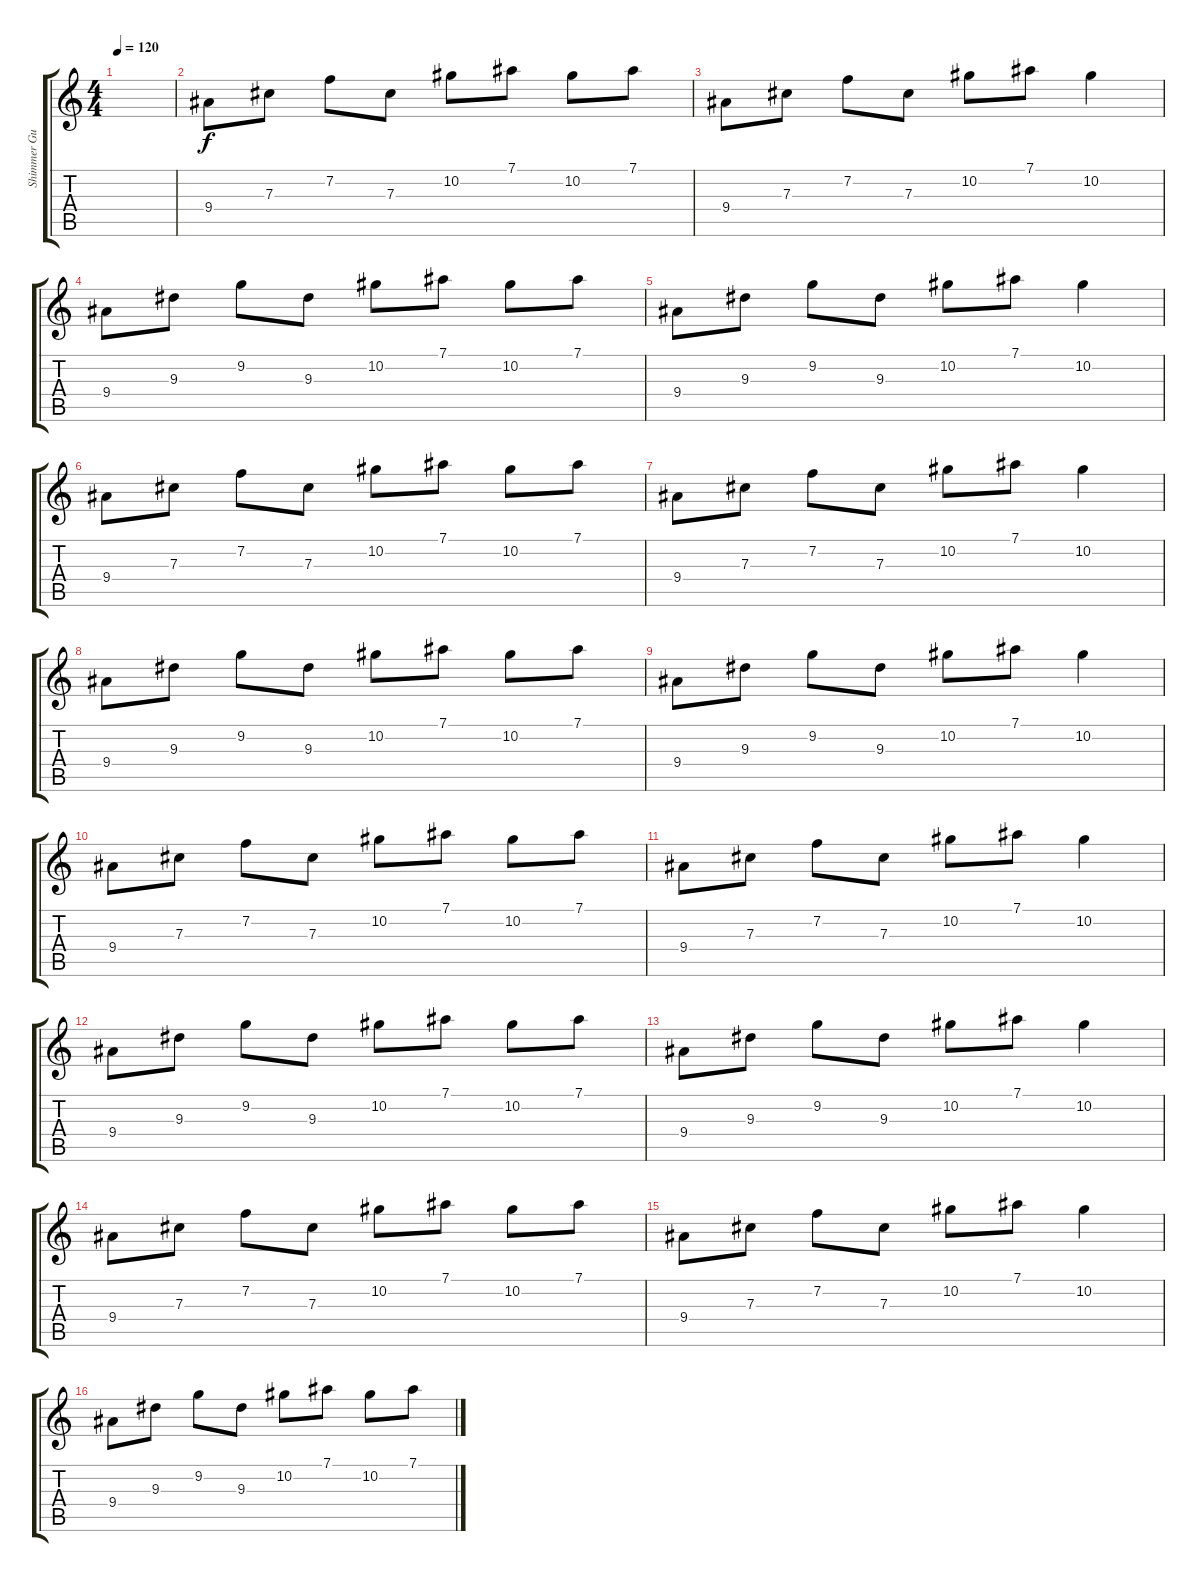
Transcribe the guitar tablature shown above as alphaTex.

\track ("Shimmer Guitar" "Shimmer Gu") {instrument electricguitarjazz}
\staff {score tabs}
\tuning (Eb4 Bb3 Gb3 Db3 Ab2 Eb2) {hide}
\ts (4 4)
\tempo 120
\clef g2
\ks c
|
9.4.8 7.3.8 7.2.8 7.3.8 10.2.8 7.1.8 10.2.8 7.1.8 |
9.4.8 7.3.8 7.2.8 7.3.8 10.2.8 7.1.8 10.2.4 |
9.4.8 9.3.8 9.2.8 9.3.8 10.2.8 7.1.8 10.2.8 7.1.8 |
9.4.8 9.3.8 9.2.8 9.3.8 10.2.8 7.1.8 10.2.4 |
9.4.8 7.3.8 7.2.8 7.3.8 10.2.8 7.1.8 10.2.8 7.1.8 |
9.4.8 7.3.8 7.2.8 7.3.8 10.2.8 7.1.8 10.2.4 |
9.4.8 9.3.8 9.2.8 9.3.8 10.2.8 7.1.8 10.2.8 7.1.8 |
9.4.8 9.3.8 9.2.8 9.3.8 10.2.8 7.1.8 10.2.4 |
9.4.8 7.3.8 7.2.8 7.3.8 10.2.8 7.1.8 10.2.8 7.1.8 |
9.4.8 7.3.8 7.2.8 7.3.8 10.2.8 7.1.8 10.2.4 |
9.4.8 9.3.8 9.2.8 9.3.8 10.2.8 7.1.8 10.2.8 7.1.8 |
9.4.8 9.3.8 9.2.8 9.3.8 10.2.8 7.1.8 10.2.4 |
9.4.8 7.3.8 7.2.8 7.3.8 10.2.8 7.1.8 10.2.8 7.1.8 |
9.4.8 7.3.8 7.2.8 7.3.8 10.2.8 7.1.8 10.2.4 |
9.4.8 9.3.8 9.2.8 9.3.8 10.2.8 7.1.8 10.2.8 7.1.8
